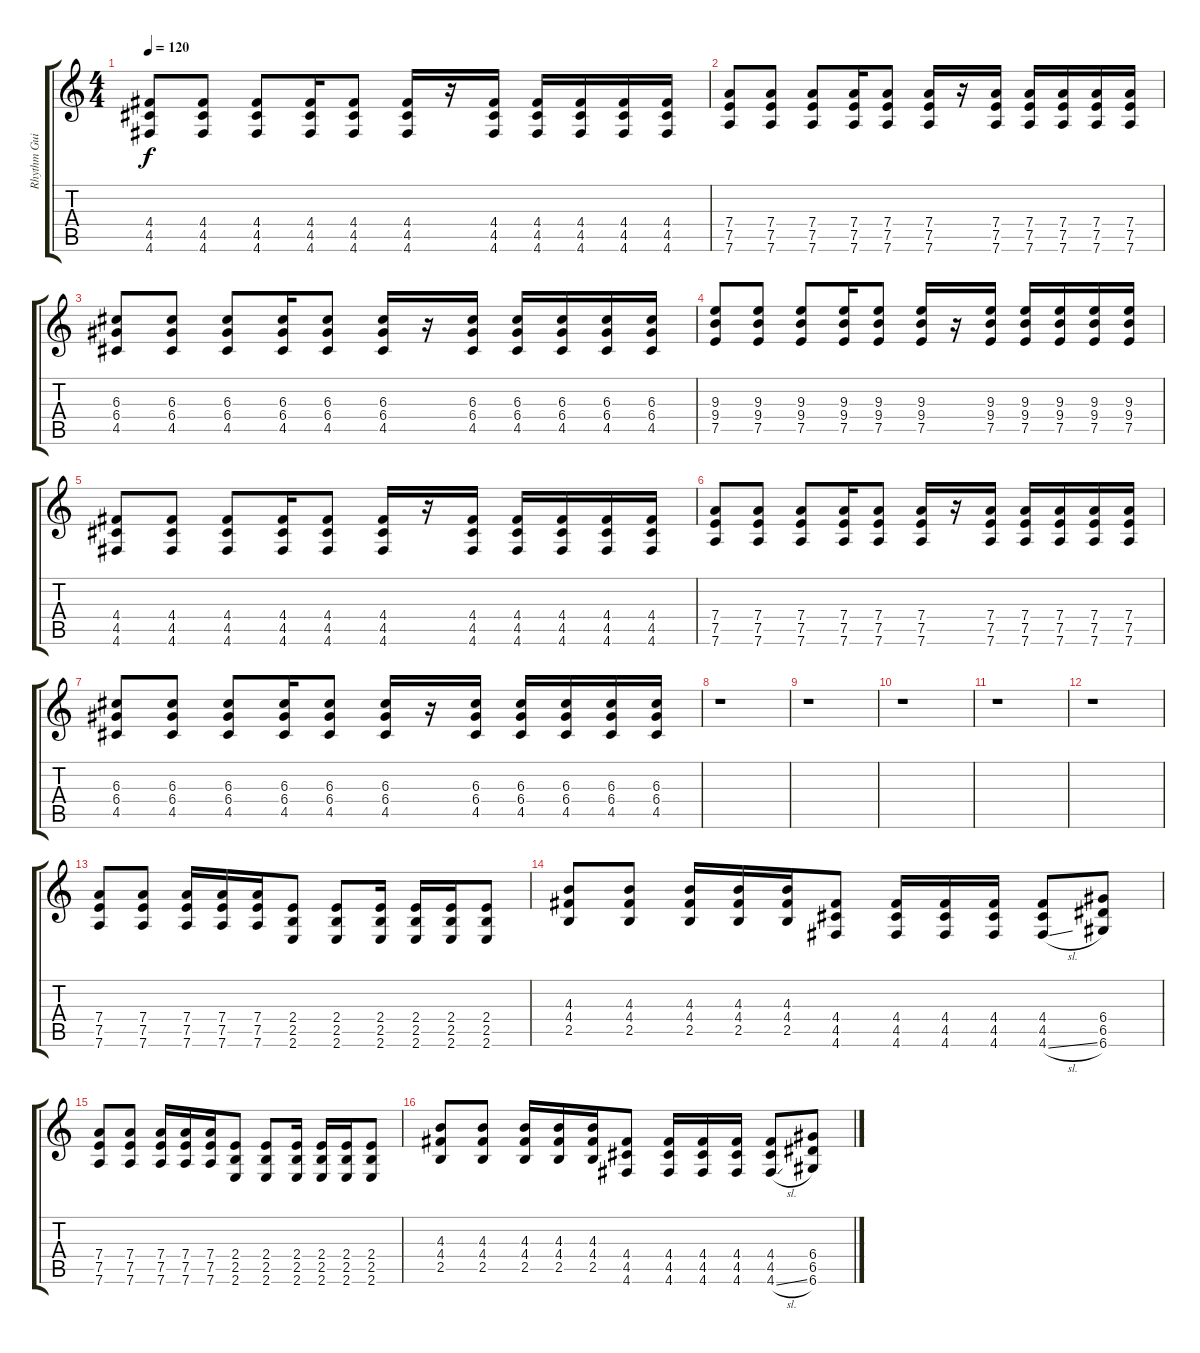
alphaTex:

\track ("Rhythm Guitar" "Rhythm Gui") {instrument overdrivenguitar}
\staff {score tabs}
\tuning (E4 B3 G3 D3 A2 D2) {hide}
\ts (4 4)
\tempo 120
\clef g2
\ks c
(4.4 4.5 4.6).8{dy f} (4.4 4.5 4.6).8 (4.4 4.5 4.6).8 (4.4 4.5 4.6).16 (4.4 4.5 4.6).8 (4.4 4.5 4.6).16 r.16 (4.4 4.5 4.6).16 (4.4 4.5 4.6).16 (4.4 4.5 4.6).16 (4.4 4.5 4.6).16 (4.4 4.5 4.6).16 |
(7.4 7.5 7.6).8 (7.4 7.5 7.6).8 (7.4 7.5 7.6).8 (7.4 7.5 7.6).16 (7.4 7.5 7.6).8 (7.4 7.5 7.6).16 r.16 (7.4 7.5 7.6).16 (7.4 7.5 7.6).16 (7.4 7.5 7.6).16 (7.4 7.5 7.6).16 (7.4 7.5 7.6).16 |
(6.3 6.4 4.5).8 (6.3 6.4 4.5).8 (6.3 6.4 4.5).8 (6.3 6.4 4.5).16 (6.3 6.4 4.5).8 (6.3 6.4 4.5).16 r.16 (6.3 6.4 4.5).16 (6.3 6.4 4.5).16 (6.3 6.4 4.5).16 (6.3 6.4 4.5).16 (6.3 6.4 4.5).16 |
(9.3 9.4 7.5).8 (9.3 9.4 7.5).8 (9.3 9.4 7.5).8 (9.3 9.4 7.5).16 (9.3 9.4 7.5).8 (9.3 9.4 7.5).16 r.16 (9.3 9.4 7.5).16 (9.3 9.4 7.5).16 (9.3 9.4 7.5).16 (9.3 9.4 7.5).16 (9.3 9.4 7.5).16 |
(4.4 4.5 4.6).8 (4.4 4.5 4.6).8 (4.4 4.5 4.6).8 (4.4 4.5 4.6).16 (4.4 4.5 4.6).8 (4.4 4.5 4.6).16 r.16 (4.4 4.5 4.6).16 (4.4 4.5 4.6).16 (4.4 4.5 4.6).16 (4.4 4.5 4.6).16 (4.4 4.5 4.6).16 |
(7.4 7.5 7.6).8 (7.4 7.5 7.6).8 (7.4 7.5 7.6).8 (7.4 7.5 7.6).16 (7.4 7.5 7.6).8 (7.4 7.5 7.6).16 r.16 (7.4 7.5 7.6).16 (7.4 7.5 7.6).16 (7.4 7.5 7.6).16 (7.4 7.5 7.6).16 (7.4 7.5 7.6).16 |
(6.3 6.4 4.5).8 (6.3 6.4 4.5).8 (6.3 6.4 4.5).8 (6.3 6.4 4.5).16 (6.3 6.4 4.5).8 (6.3 6.4 4.5).16 r.16 (6.3 6.4 4.5).16 (6.3 6.4 4.5).16 (6.3 6.4 4.5).16 (6.3 6.4 4.5).16 (6.3 6.4 4.5).16 |
r.1 |
r.1 |
r.1 |
r.1 |
r.1 |
(7.4 7.5 7.6).8 (7.4 7.5 7.6).8 (7.4 7.5 7.6).16 (7.4 7.5 7.6).16 (7.4 7.5 7.6).16 (2.4 2.5 2.6).8 (2.4 2.5 2.6).8 (2.4 2.5 2.6).16 (2.4 2.5 2.6).16 (2.4 2.5 2.6).16 (2.4 2.5 2.6).8 |
(4.3 4.4 2.5).8 (4.3 4.4 2.5).8 (4.3 4.4 2.5).16 (4.3 4.4 2.5).16 (4.3 4.4 2.5).16 (4.4 4.5 4.6).8 (4.4 4.5 4.6).16 (4.4 4.5 4.6).16 (4.4 4.5 4.6).16 (4.4 4.5 4.6{sl}).8 (6.4 6.5 6.6).8 |
(7.4 7.5 7.6).8 (7.4 7.5 7.6).8 (7.4 7.5 7.6).16 (7.4 7.5 7.6).16 (7.4 7.5 7.6).16 (2.4 2.5 2.6).8 (2.4 2.5 2.6).8 (2.4 2.5 2.6).16 (2.4 2.5 2.6).16 (2.4 2.5 2.6).16 (2.4 2.5 2.6).8 |
(4.3 4.4 2.5).8 (4.3 4.4 2.5).8 (4.3 4.4 2.5).16 (4.3 4.4 2.5).16 (4.3 4.4 2.5).16 (4.4 4.5 4.6).8 (4.4 4.5 4.6).16 (4.4 4.5 4.6).16 (4.4 4.5 4.6).16 (4.4 4.5 4.6{sl}).8 (6.4 6.5 6.6).8
